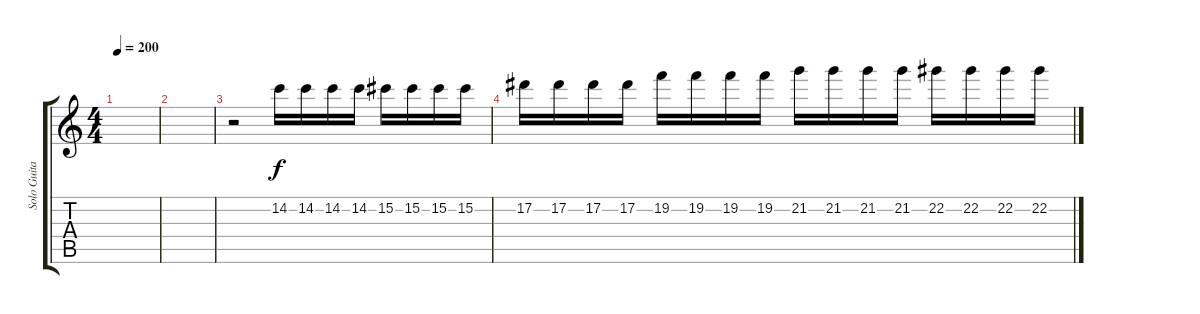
\track ("Solo Guitar2" "Solo Guita") {instrument overdrivenguitar}
\staff {score tabs}
\tuning (Eb4 Bb3 Gb3 Db3 Ab2 Eb2) {hide}
\ts (4 4)
\tempo 200
\clef g2
\ks c
|
|
r.2 14.2.16 14.2.16 14.2.16 14.2.16 15.2.16 15.2.16 15.2.16 15.2.16 |
17.2.16 17.2.16 17.2.16 17.2.16 19.2.16 19.2.16 19.2.16 19.2.16 21.2.16 21.2.16 21.2.16 21.2.16 22.2.16 22.2.16 22.2.16 22.2.16
